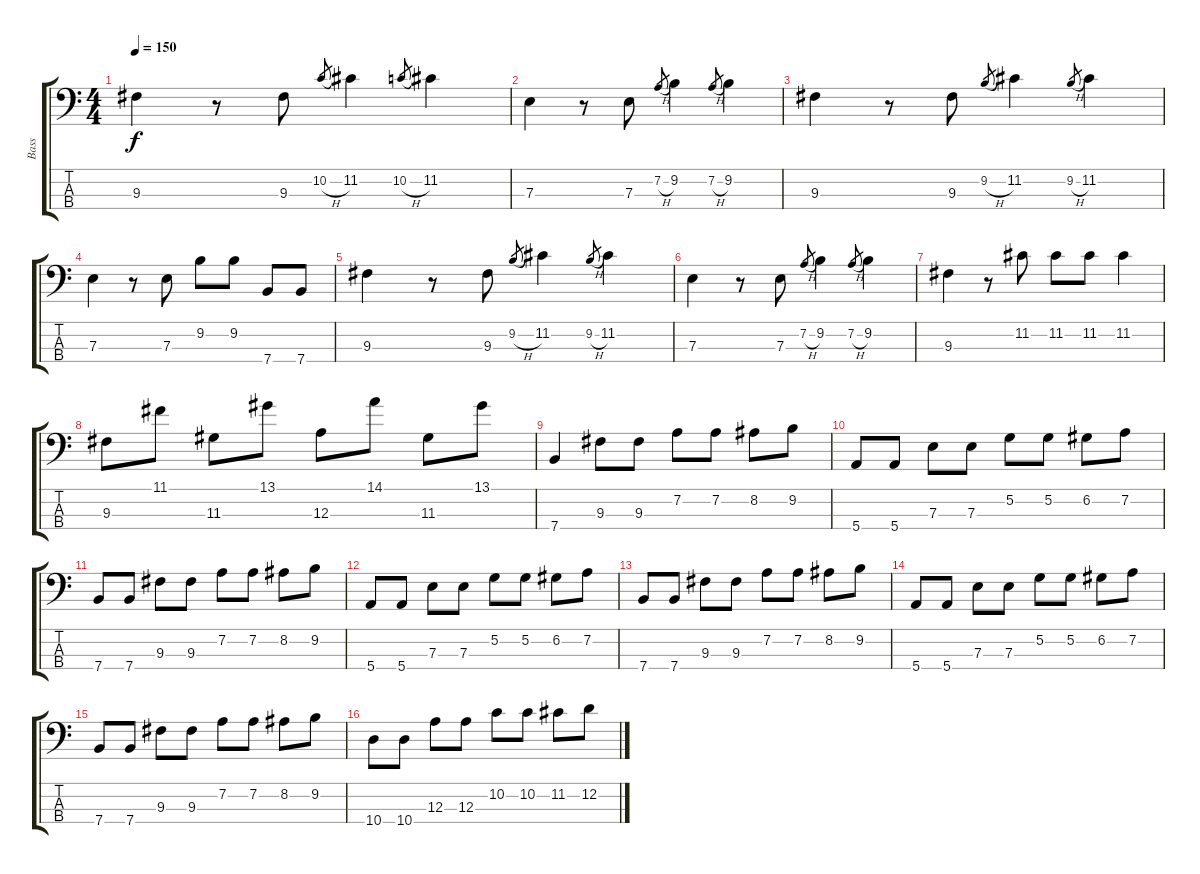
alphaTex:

\track ("Bass" "Bass") {instrument electricbassfinger}
\staff {score tabs}
\tuning (G2 D2 A1 E1) {hide}
\ts (4 4)
\tempo 150
\clef f4
\ks c
9.3.4{dy f} r.8 9.3.8 10.2{h}.8{gr} 11.2.4 10.2{h}.8{gr} 11.2.4 |
7.3.4 r.8 7.3.8 7.2{h}.8{gr} 9.2.4 7.2{h}.8{gr} 9.2.4 |
9.3.4 r.8 9.3.8 9.2{h}.8{gr} 11.2.4 9.2{h}.8{gr} 11.2.4 |
7.3.4 r.8 7.3.8 9.2.8 9.2.8 7.4.8 7.4.8 |
9.3.4 r.8 9.3.8 9.2{h}.8{gr} 11.2.4 9.2{h}.8{gr} 11.2.4 |
7.3.4 r.8 7.3.8 7.2{h}.8{gr} 9.2.4 7.2{h}.8{gr} 9.2.4 |
9.3.4 r.8 11.2.8 11.2.8 11.2.8 11.2.4 |
9.3.8 11.1.8 11.3.8 13.1.8 12.3.8 14.1.8 11.3.8 13.1.8 |
7.4.4 9.3.8 9.3.8 7.2.8 7.2.8 8.2.8 9.2.8 |
5.4.8 5.4.8 7.3.8 7.3.8 5.2.8 5.2.8 6.2.8 7.2.8 |
7.4.8 7.4.8 9.3.8 9.3.8 7.2.8 7.2.8 8.2.8 9.2.8 |
5.4.8 5.4.8 7.3.8 7.3.8 5.2.8 5.2.8 6.2.8 7.2.8 |
7.4.8 7.4.8 9.3.8 9.3.8 7.2.8 7.2.8 8.2.8 9.2.8 |
5.4.8 5.4.8 7.3.8 7.3.8 5.2.8 5.2.8 6.2.8 7.2.8 |
7.4.8 7.4.8 9.3.8 9.3.8 7.2.8 7.2.8 8.2.8 9.2.8 |
10.4.8 10.4.8 12.3.8 12.3.8 10.2.8 10.2.8 11.2.8 12.2.8
